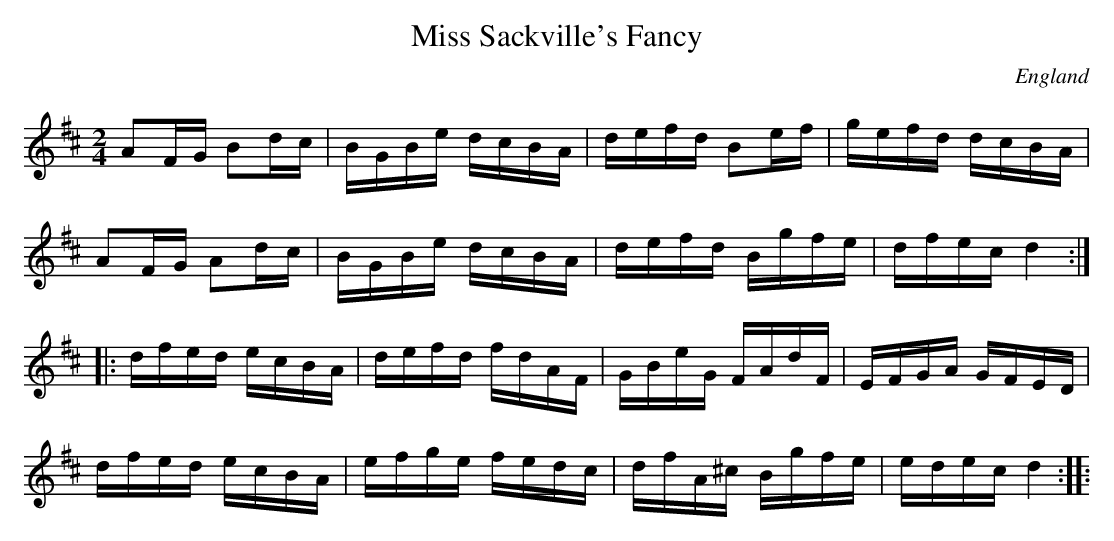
X:1
T:Miss Sackville's Fancy
L:1/16
M:2/4
O:England
K:D
A2FG B2dc | BGBe dcBA | defd B2ef | gefd dcBA |
A2FG A2dc | BGBe dcBA | defd Bgfe | dfec d4 ::
dfed ecBA | defd fdAF | GBeG  FAdF | EFGA GFED |
dfed ecBA | efge fedc | dfA^c Bgfe | edec d4 ::
